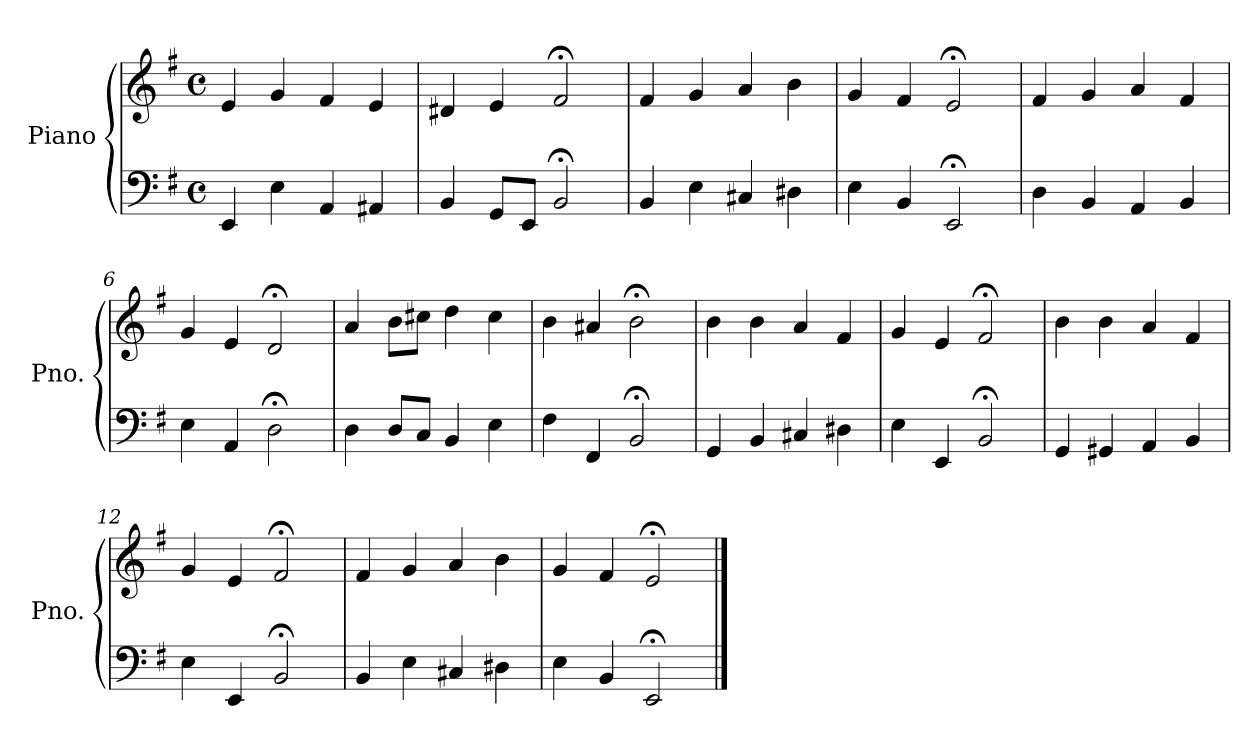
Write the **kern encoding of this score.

**kern	**kern
*part1	*part1
*staff2	*staff1
*I"Piano	*
*I'Pno.	*
*clefF4	*clefG2
*k[f#]	*k[f#]
*M4/4	*M4/4
*met(c)	*met(c)
=1	=1
4EE/	4e/
4E\	4g/
4AA/	4f#/
4AA#X/	4e/
=2	=2
4BB/	4d#X/
8GG/L	4e/
8EE/J	.
2BB;</	2f#;</
=3	=3
4BB/	4f#/
4E\	4g/
4C#X/	4a/
4D#X\	4b\
=4	=4
4E\	4g/
4BB/	4f#/
2EE;</	2e;</
=5	=5
4D\	4f#/
4BB/	4g/
4AA/	4a/
4BB/	4f#/
=6	=6
4E\	4g/
4AA/	4e/
2D;<\	2d;</
=7	=7
4D\	4a/
8D/L	8b\L
8C/J	8cc#X\J
4BB/	4dd\
4E\	4cc#\
!!LO:LB:g=z
=8	=8
4F#\	4b\
4FF#/	4a#X/
2BB;</	2b;<\
=9	=9
4GG/	4b\
4BB/	4b\
4C#X/	4a/
4D#X\	4f#/
=10	=10
4E\	4g/
4EE/	4e/
2BB;</	2f#;</
=11	=11
4GG/	4b\
4GG#X/	4b\
4AA/	4a/
4BB/	4f#/
=12	=12
4E\	4g/
4EE/	4e/
2BB;</	2f#;</
=13	=13
4BB/	4f#/
4E\	4g/
4C#X/	4a/
4D#X\	4b\
=14	=14
4E\	4g/
4BB/	4f#/
2EE;</	2e;</
==	==
*-	*-
